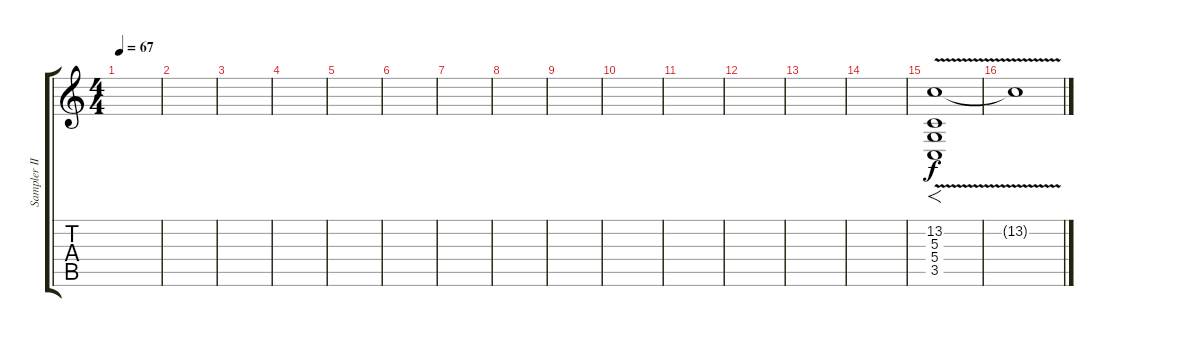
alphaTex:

\track ("Sampler II" "Sampler II") {instrument lead3calliope}
\staff {score tabs}
\tuning (E4 B3 G3 D3 A2 E2) {hide}
\ts (4 4)
\section ("" "")
\tempo 67
\clef g2
\ks c
|
|
|
|
\section ("" "")
|
|
|
|
\section ("" "")
|
|
|
|
|
|
(13.2{v} 5.3 5.4 3.5).1{f} |
13.2{t}.1
